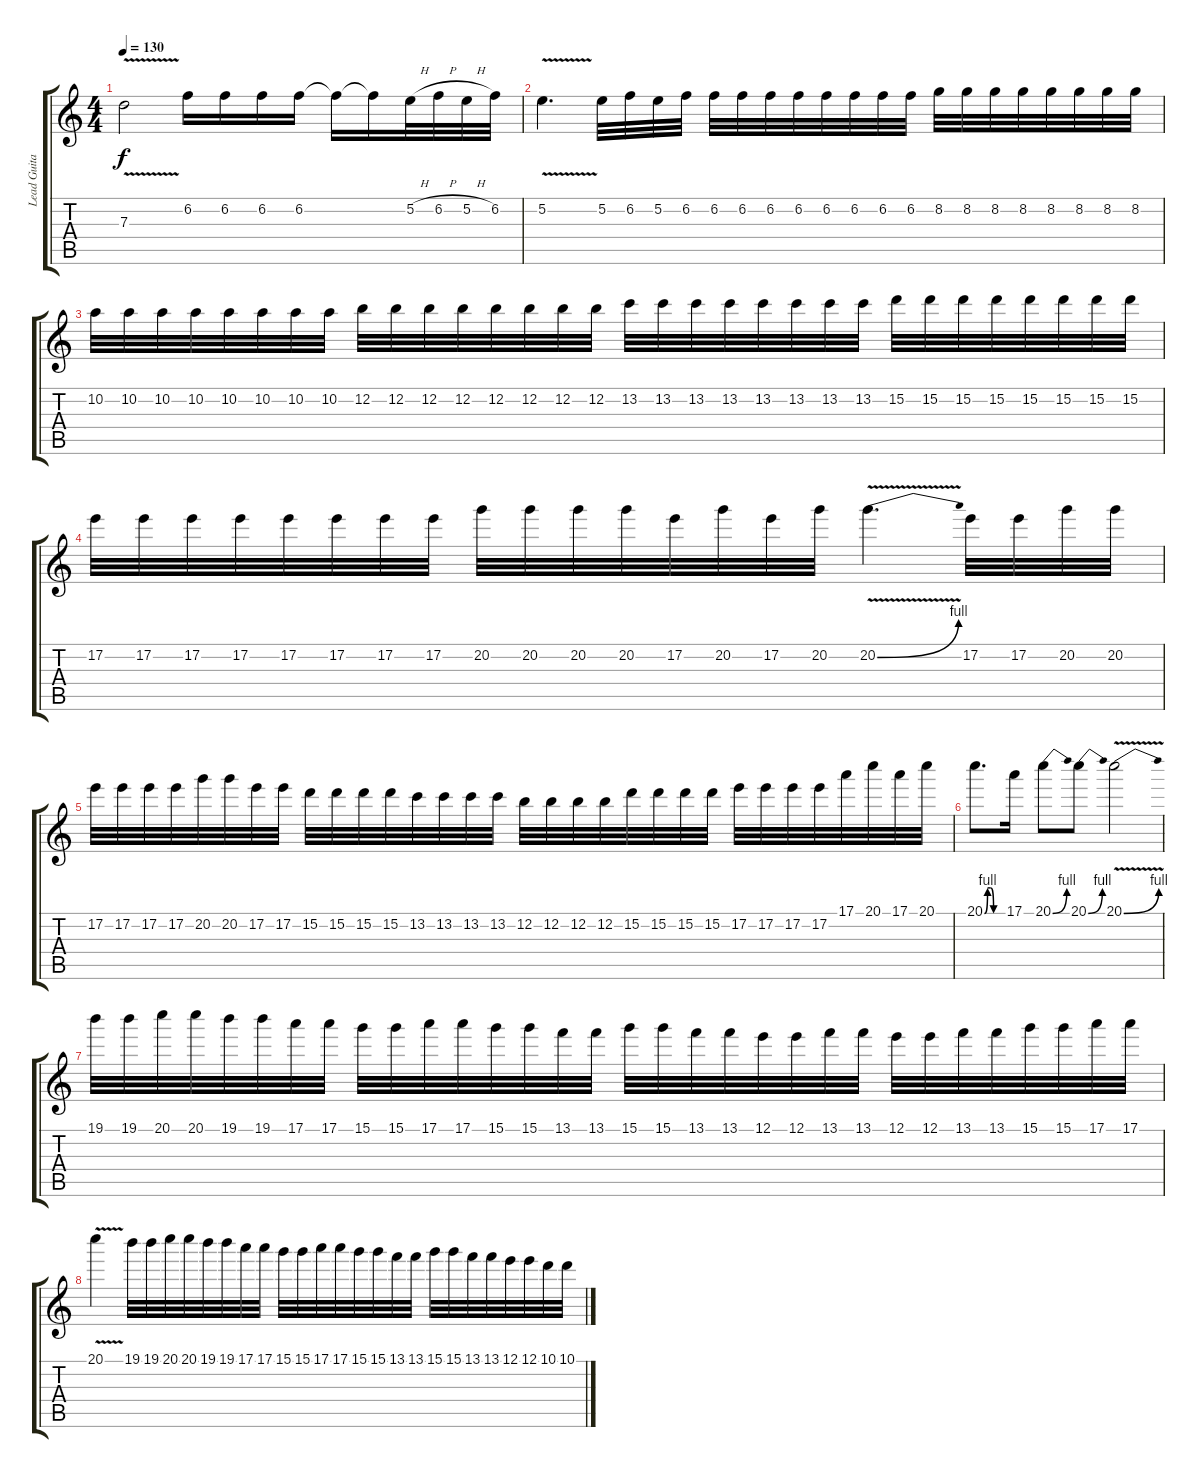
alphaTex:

\track ("Lead Guitar" "Lead Guita") {instrument distortionguitar}
\staff {score tabs}
\tuning (E4 B3 G3 D3 A2 E2) {hide}
\ts (4 4)
\tempo 130
\clef g2
\ks c
7.3{v}.2{dy f} 6.2.16 6.2.16 6.2.16 6.2.16 6.2{t}.16 6.2{t}.16 5.2{h}.32 6.2{h}.32 5.2{h}.32 6.2.32 |
5.2{v}.4{d} 5.2.32 6.2.32 5.2.32 6.2.32 6.2.32 6.2.32 6.2.32 6.2.32 6.2.32 6.2.32 6.2.32 6.2.32 8.2.32 8.2.32 8.2.32 8.2.32 8.2.32 8.2.32 8.2.32 8.2.32 |
10.2.32 10.2.32 10.2.32 10.2.32 10.2.32 10.2.32 10.2.32 10.2.32 12.2.32 12.2.32 12.2.32 12.2.32 12.2.32 12.2.32 12.2.32 12.2.32 13.2.32 13.2.32 13.2.32 13.2.32 13.2.32 13.2.32 13.2.32 13.2.32 15.2.32 15.2.32 15.2.32 15.2.32 15.2.32 15.2.32 15.2.32 15.2.32 |
17.2.32 17.2.32 17.2.32 17.2.32 17.2.32 17.2.32 17.2.32 17.2.32 20.2.32 20.2.32 20.2.32 20.2.32 17.2.32 20.2.32 17.2.32 20.2.32 20.2{be (bend 0 0 60 4) v}.4{d} 17.2.32 17.2.32 20.2.32 20.2.32 |
17.2.32 17.2.32 17.2.32 17.2.32 20.2.32 20.2.32 17.2.32 17.2.32 15.2.32 15.2.32 15.2.32 15.2.32 13.2.32 13.2.32 13.2.32 13.2.32 12.2.32 12.2.32 12.2.32 12.2.32 15.2.32 15.2.32 15.2.32 15.2.32 17.2.32 17.2.32 17.2.32 17.2.32 17.1.32 20.1.32 17.1.32 20.1.32 |
20.1{be (custom 0 0 10 4 20 4 30 0 60 0)}.8{d} 17.1.16 20.1{be (bend 0 0 60 4)}.8 20.1{be (bend 0 0 60 4)}.8 20.1{be (bend 0 0 60 4) v}.2 |
19.1.32 19.1.32 20.1.32 20.1.32 19.1.32 19.1.32 17.1.32 17.1.32 15.1.32 15.1.32 17.1.32 17.1.32 15.1.32 15.1.32 13.1.32 13.1.32 15.1.32 15.1.32 13.1.32 13.1.32 12.1.32 12.1.32 13.1.32 13.1.32 12.1.32 12.1.32 13.1.32 13.1.32 15.1.32 15.1.32 17.1.32 17.1.32 |
20.1{v}.4 19.1.32 19.1.32 20.1.32 20.1.32 19.1.32 19.1.32 17.1.32 17.1.32 15.1.32 15.1.32 17.1.32 17.1.32 15.1.32 15.1.32 13.1.32 13.1.32 15.1.32 15.1.32 13.1.32 13.1.32 12.1.32 12.1.32 10.1.32 10.1.32
